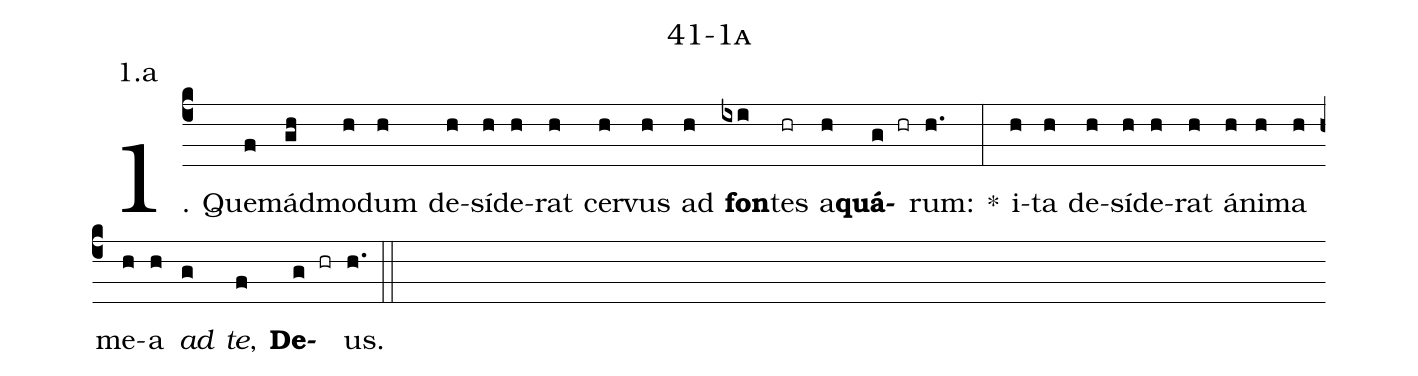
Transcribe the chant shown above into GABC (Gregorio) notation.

name: 41-1a;
annotation: 1.a;
%%
(c4)1. Quem(f)ád(gh)mo(h)dum(h) de(h)sí(h)de(h)rat(h) cer(h)vus(h) ad(h) <b>fon</b>(ixi)tes(hr) a(h)<b>quá</b>(g hr)rum:(h.) *(:) i(h)ta(h) de(h)sí(h)de(h)rat(h) á(h)ni(h)ma(h) me(h)a(h) <i>ad</i>(g) <i>te</i>,(f) <b>De</b>(g hr)us.(h.) (::)
